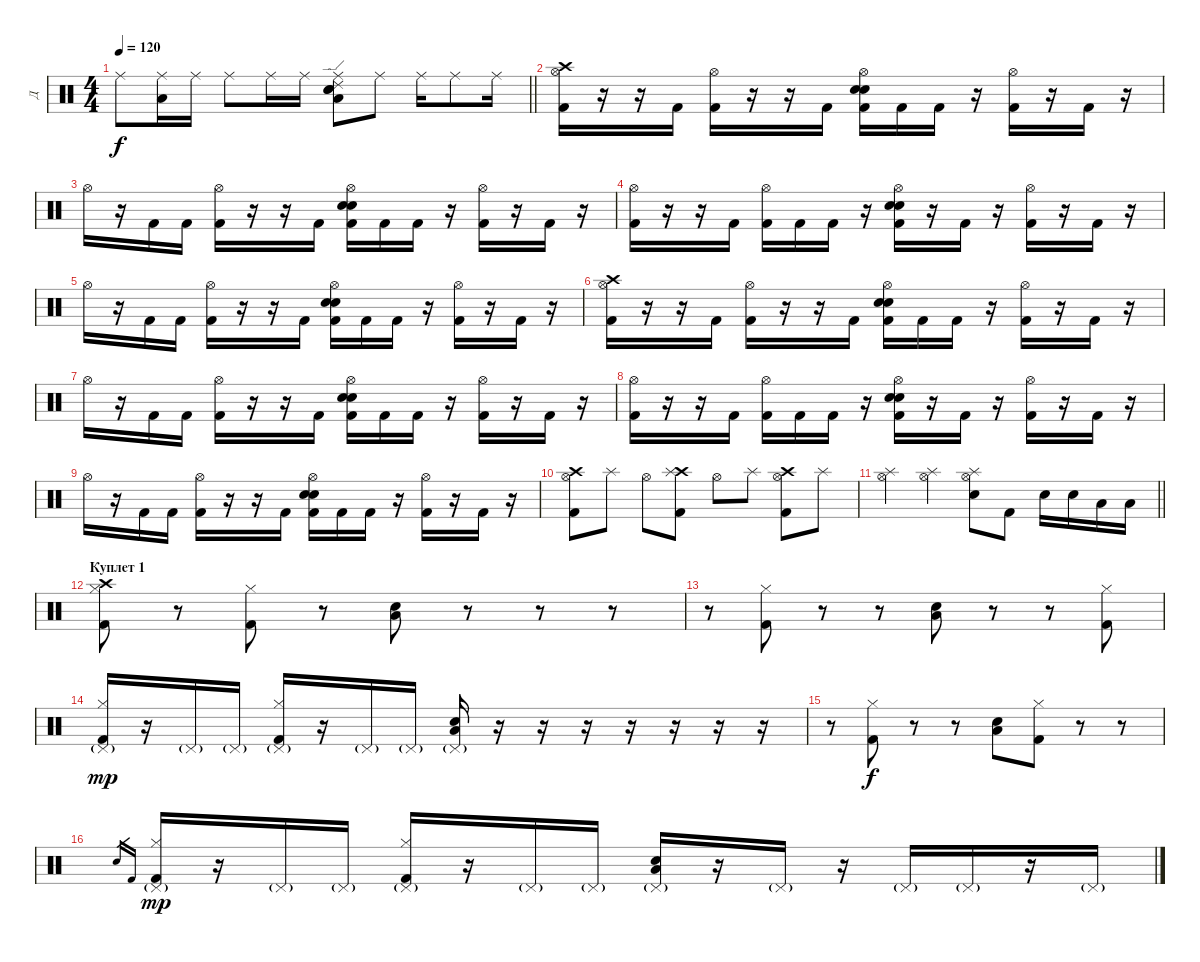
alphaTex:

\track ("Д" "Д") {instrument percussion}
\staff {score}
\articulation defaults
\ts (4 4)
\tempo 120
\clef neutral
\barLineRight lightlight
\ks c "Ride (middle)".8{dy f}
("Low Tom (hit)" "Ride (middle)").16 "Ride (middle)".16 "Ride (middle)".8 "Ride (middle)".16 "Ride (middle)".16 ("Ride (edge) 2" "Electric Snare (hit)" "Electric Snare (hit)" "Low Floor Tom (hit)" "Ride (middle)").8 "Ride (middle)".8 "Ride (middle)".16 "Ride (middle)".8 "Ride (middle)".16 |
\section ("" "")
("Crash high (hit)" "Kick (hit) 2" "Hi-Hat (open)").16 r.16 r.16 "Kick (hit) 2".16 ("Kick (hit) 2" "Hi-Hat (open)").16 r.16 r.16 "Kick (hit) 2".16 ("Electric Snare (hit)" "Electric Snare (hit)" "Kick (hit) 2" "Hi-Hat (open)").16 "Kick (hit) 2".16 "Kick (hit) 2".16 r.16 ("Kick (hit) 2" "Hi-Hat (open)").16 r.16 "Kick (hit) 2".16 r.16 |
"Hi-Hat (open)".16 r.16 "Kick (hit) 2".16 "Kick (hit) 2".16 ("Kick (hit) 2" "Hi-Hat (open)").16 r.16 r.16 "Kick (hit) 2".16 ("Electric Snare (hit)" "Electric Snare (hit)" "Kick (hit) 2" "Hi-Hat (open)").16 "Kick (hit) 2".16 "Kick (hit) 2".16 r.16 ("Kick (hit) 2" "Hi-Hat (open)").16 r.16 "Kick (hit) 2".16 r.16 |
("Kick (hit) 2" "Hi-Hat (open)").16 r.16 r.16 "Kick (hit) 2".16 ("Kick (hit) 2" "Hi-Hat (open)").16 "Kick (hit) 2".16 "Kick (hit) 2".16 r.16 ("Electric Snare (hit)" "Electric Snare (hit)" "Kick (hit) 2" "Hi-Hat (open)").16 r.16 "Kick (hit) 2".16 r.16 ("Kick (hit) 2" "Hi-Hat (open)").16 r.16 "Kick (hit) 2".16 r.16 |
"Hi-Hat (open)".16 r.16 "Kick (hit) 2".16 "Kick (hit) 2".16 ("Kick (hit) 2" "Hi-Hat (open)").16 r.16 r.16 "Kick (hit) 2".16 ("Electric Snare (hit)" "Electric Snare (hit)" "Kick (hit) 2" "Hi-Hat (open)").16 "Kick (hit) 2".16 "Kick (hit) 2".16 r.16 ("Kick (hit) 2" "Hi-Hat (open)").16 r.16 "Kick (hit) 2".16 r.16 |
("Crash high (hit)" "Kick (hit) 2" "Hi-Hat (open)").16 r.16 r.16 "Kick (hit) 2".16 ("Kick (hit) 2" "Hi-Hat (open)").16 r.16 r.16 "Kick (hit) 2".16 ("Electric Snare (hit)" "Electric Snare (hit)" "Kick (hit) 2" "Hi-Hat (open)").16 "Kick (hit) 2".16 "Kick (hit) 2".16 r.16 ("Kick (hit) 2" "Hi-Hat (open)").16 r.16 "Kick (hit) 2".16 r.16 |
"Hi-Hat (open)".16 r.16 "Kick (hit) 2".16 "Kick (hit) 2".16 ("Kick (hit) 2" "Hi-Hat (open)").16 r.16 r.16 "Kick (hit) 2".16 ("Electric Snare (hit)" "Electric Snare (hit)" "Kick (hit) 2" "Hi-Hat (open)").16 "Kick (hit) 2".16 "Kick (hit) 2".16 r.16 ("Kick (hit) 2" "Hi-Hat (open)").16 r.16 "Kick (hit) 2".16 r.16 |
("Kick (hit) 2" "Hi-Hat (open)").16 r.16 r.16 "Kick (hit) 2".16 ("Kick (hit) 2" "Hi-Hat (open)").16 "Kick (hit) 2".16 "Kick (hit) 2".16 r.16 ("Electric Snare (hit)" "Electric Snare (hit)" "Kick (hit) 2" "Hi-Hat (open)").16 r.16 "Kick (hit) 2".16 r.16 ("Kick (hit) 2" "Hi-Hat (open)").16 r.16 "Kick (hit) 2".16 r.16 |
"Hi-Hat (open)".16 r.16 "Kick (hit) 2".16 "Kick (hit) 2".16 ("Kick (hit) 2" "Hi-Hat (open)").16 r.16 r.16 "Kick (hit) 2".16 ("Electric Snare (hit)" "Electric Snare (hit)" "Kick (hit) 2" "Hi-Hat (open)").16 "Kick (hit) 2".16 "Kick (hit) 2".16 r.16 ("Kick (hit) 2" "Hi-Hat (open)").16 r.16 "Kick (hit) 2".16 r.16 |
("Crash high (hit)" "Kick (hit) 2" "Hi-Hat (open)").8 "Splash (hit)".8 "Hi-Hat (open)".8 ("Crash high (hit)" "Kick (hit) 2" "Splash (hit)").8 "Hi-Hat (open)".8 "Splash (hit)".8 ("Crash high (hit)" "Kick (hit) 2" "Hi-Hat (open)").8 "Splash (hit)".8 |
\barLineRight lightlight
("Splash (hit)" "Hi-Hat (open)").4 ("Splash (hit)" "Hi-Hat (open)").4 ("Electric Snare (hit)" "Splash (hit)" "Hi-Hat (open)").8 "Kick (hit) 2".8 "Electric Snare (hit)".16 "Electric Snare (hit)".16 "Low Floor Tom (hit)".16 "Low Floor Tom (hit)".16 |
\section ("" "Куплет 1")
("Crash high (hit)" "Hi-Hat (closed)" "Kick (hit) 2").8 r.8 ("Hi-Hat (closed)" "Kick (hit) 2").8 r.8 ("Low Tom (hit)" "Electric Snare (hit)").8 r.8 r.8 r.8 |
r.8 ("Hi-Hat (closed)" "Kick (hit) 2").8 r.8 r.8 ("Low Tom (hit)" "Electric Snare (hit)").8 r.8 r.8 ("Hi-Hat (closed)" "Kick (hit) 2").8 |
("Pedal Hi-Hat (hit)"{g} "Hi-Hat (closed)" "Kick (hit) 2").16{dy mp} r.16 "Pedal Hi-Hat (hit)"{g}.16 "Pedal Hi-Hat (hit)"{g}.16 ("Pedal Hi-Hat (hit)"{g} "Hi-Hat (closed)" "Kick (hit) 2").16 r.16 "Pedal Hi-Hat (hit)"{g}.16 "Pedal Hi-Hat (hit)"{g}.16 ("Pedal Hi-Hat (hit)"{g} "Low Tom (hit)" "Electric Snare (hit)").16 r.16 r.16 r.16 r.16 r.16 r.16 r.16 |
r.8 ("Hi-Hat (closed)" "Kick (hit) 2").8{dy f} r.8 r.8 ("Low Tom (hit)" "Electric Snare (hit)").8 ("Hi-Hat (closed)" "Kick (hit) 2").8 r.8 r.8 |
"Snare (hit)".16{gr} "Kick (hit) 2".16{gr} ("Pedal Hi-Hat (hit)"{g} "Hi-Hat (closed)" "Kick (hit) 2").16{dy mp} r.16 "Pedal Hi-Hat (hit)"{g}.16 "Pedal Hi-Hat (hit)"{g}.16 ("Pedal Hi-Hat (hit)"{g} "Hi-Hat (closed)" "Kick (hit) 2").16 r.16 "Pedal Hi-Hat (hit)"{g}.16 "Pedal Hi-Hat (hit)"{g}.16 ("Pedal Hi-Hat (hit)"{g} "Low Tom (hit)" "Electric Snare (hit)").16 r.16 "Pedal Hi-Hat (hit)"{g}.16 r.16 "Pedal Hi-Hat (hit)"{g}.16 "Pedal Hi-Hat (hit)"{g}.16 r.16 "Pedal Hi-Hat (hit)"{g}.16
